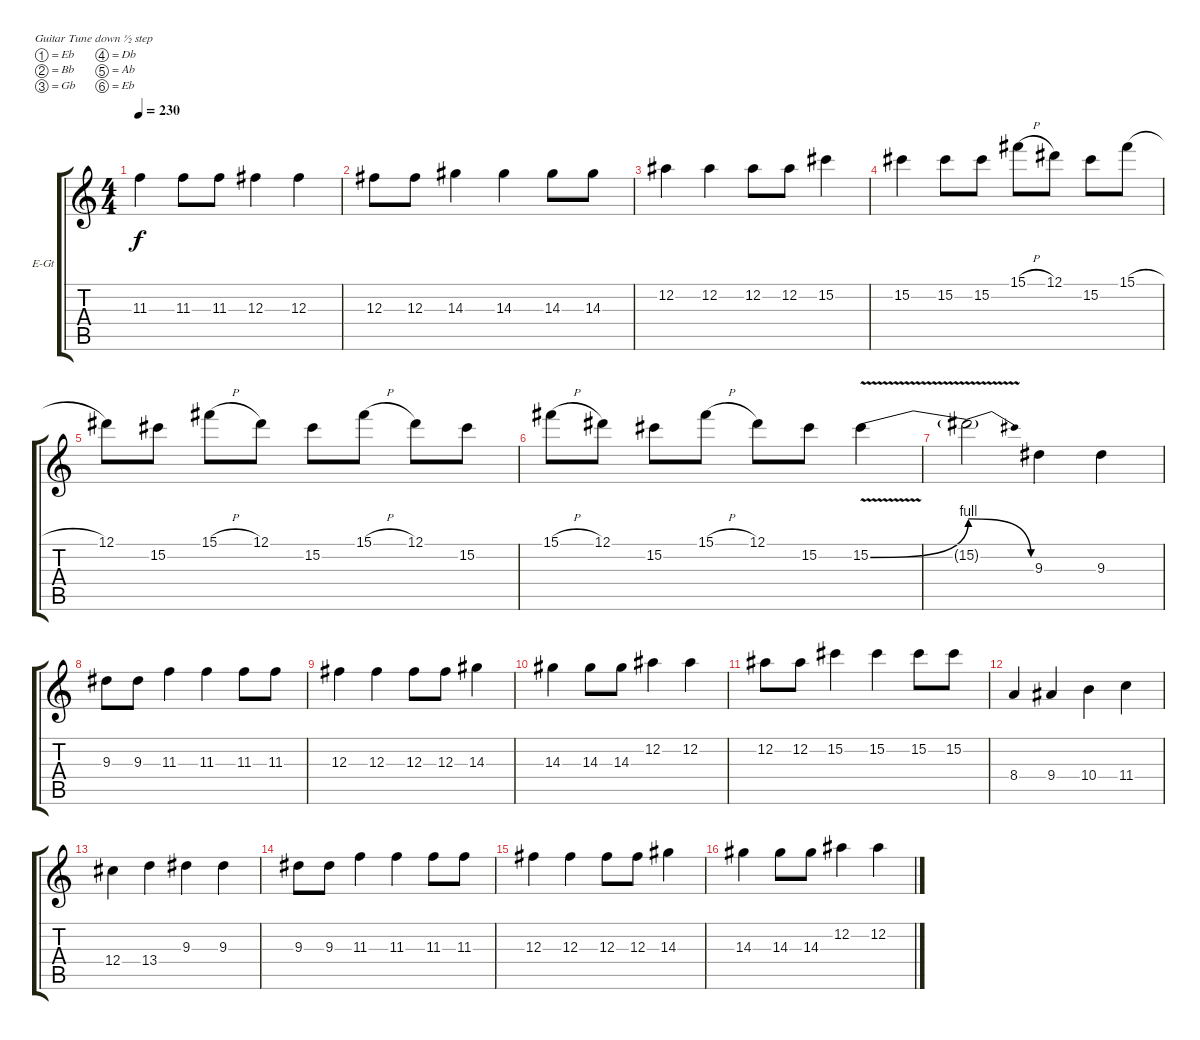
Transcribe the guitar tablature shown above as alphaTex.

\bracketExtendMode groupsimilarinstruments
\firstSystemTrackNameOrientation horizontal
\otherSystemsTrackNameOrientation horizontal
\track ("Sid Glove" "E-Gt") {instrument distortionguitar}
\staff {score tabs}
\tuning (Eb4 Bb3 Gb3 Db3 Ab2 Eb2)
\ts (4 4)
\tempo 230
\clef g2
\ks c
11.3.4{dy f} 11.3.8 11.3.8 12.3.4 12.3.4 |
12.3.8 12.3.8 14.3.4 14.3.4 14.3.8 14.3.8 |
12.2.4 12.2.4 12.2.8 12.2.8 15.2.4 |
15.2.4 15.2.8 15.2.8 15.1{h}.8 12.1.8 15.2.8 15.1{h}.8 |
12.1.8 15.2.8 15.1{h}.8 12.1.8 15.2.8 15.1{h}.8 12.1.8 15.2.8 |
15.1{h}.8 12.1.8 15.2.8 15.1{h}.8 12.1.8 15.2.8 15.2{be (bend 0 0 60 4) v}.4 |
15.2{be (release 0 4 60 0) t}.2 9.3.4 9.3.4 |
9.3.8 9.3.8 11.3.4 11.3.4 11.3.8 11.3.8 |
12.3.4 12.3.4 12.3.8 12.3.8 14.3.4 |
14.3.4 14.3.8 14.3.8 12.2.4 12.2.4 |
12.2.8 12.2.8 15.2.4 15.2.4 15.2.8 15.2.8 |
8.4.4 9.4.4 10.4.4 11.4.4 |
12.4.4 13.4.4 9.3.4 9.3.4 |
9.3.8 9.3.8 11.3.4 11.3.4 11.3.8 11.3.8 |
12.3.4 12.3.4 12.3.8 12.3.8 14.3.4 |
14.3.4 14.3.8 14.3.8 12.2.4 12.2.4
